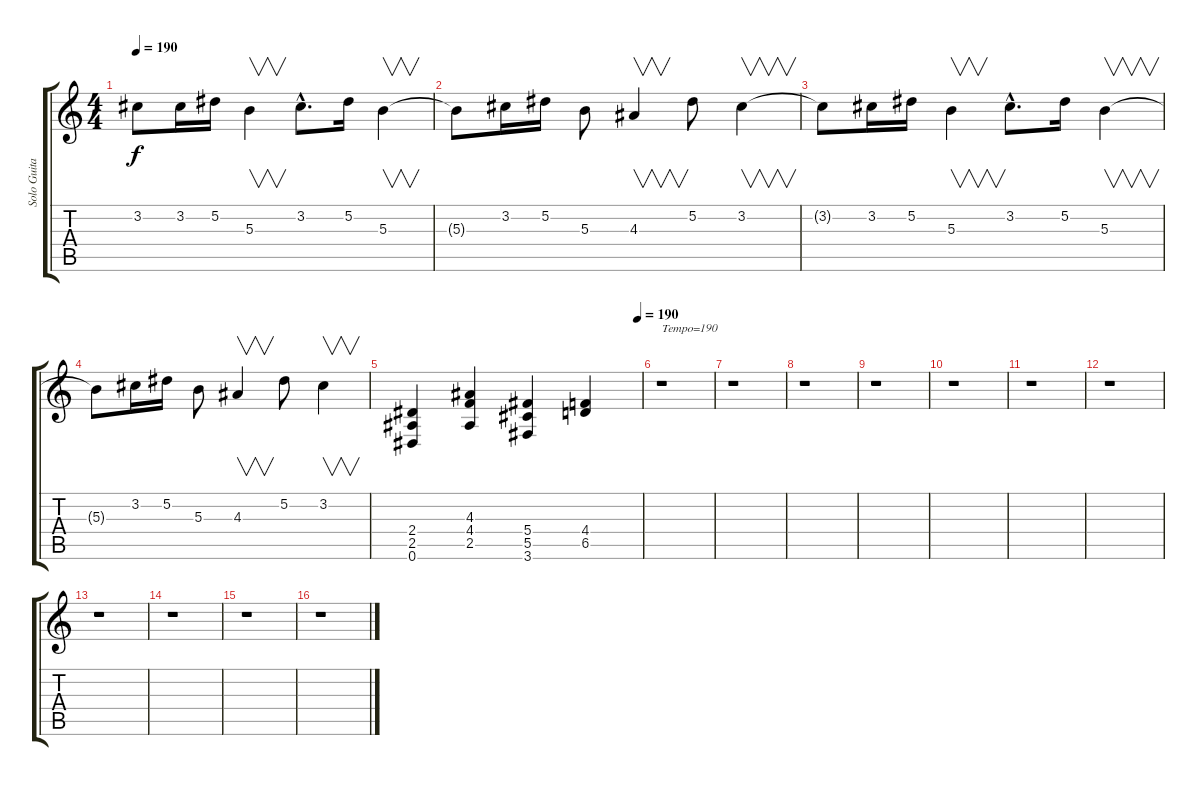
\track ("Solo Guitar " "Solo Guita") {instrument overdrivenguitar}
\staff {score tabs}
\tuning (Eb4 Bb3 Gb3 Db3 Ab2 Eb2) {hide}
\ts (4 4)
\tempo 190
\clef g2
\ks c
3.2{t}.8{dy f} 3.2.16 5.2.16 5.3.4{v} 3.2{hac}.8{d} 5.2.16 5.3.4{v} |
5.3{t}.8 3.2.16 5.2.16 5.3.8 4.3.4{v} 5.2.8 3.2.4{v} |
3.2{t}.8 3.2.16 5.2.16 5.3.4{v} 3.2{hac}.8{d} 5.2.16 5.3.4{v} |
5.3{t}.8 3.2.16 5.2.16 5.3.8 4.3.4{v} 5.2.8 3.2.4{v} |
\tempo (190 0.984375)
(2.4 2.5 0.6).4 (4.3 4.4 2.5).4 (5.4 5.5 3.6).4 (4.4 6.5).4 |
r.1{txt "Tempo=190"} |
r.1 |
r.1 |
r.1 |
r.1 |
r.1 |
r.1 |
r.1 |
r.1 |
r.1 |
r.1
